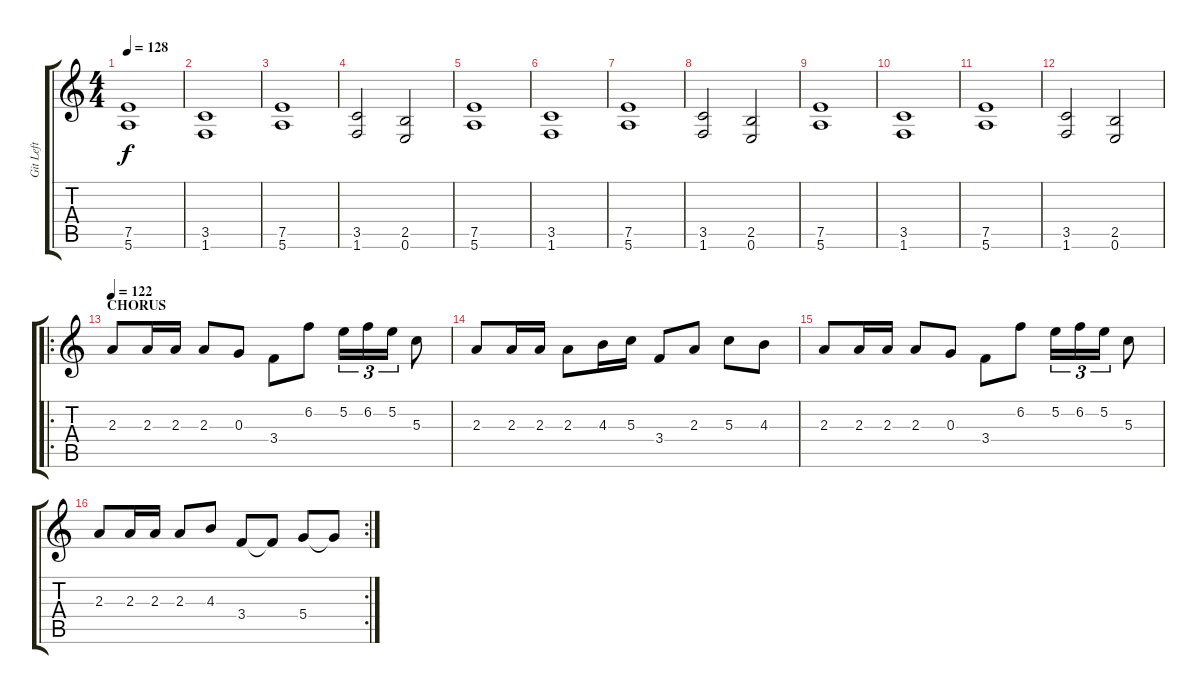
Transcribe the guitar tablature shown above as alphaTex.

\track ("Git Left" "Git Left") {instrument distortionguitar}
\staff {score tabs}
\tuning (E4 B3 G3 D3 A2 E2) {hide}
\ts (4 4)
\tempo 128
\clef g2
\ks c
(7.5 5.6).1{dy f} |
(3.5 1.6).1 |
(7.5 5.6).1 |
(3.5 1.6).2 (2.5 0.6).2 |
(7.5 5.6).1 |
(3.5 1.6).1 |
(7.5 5.6).1 |
(3.5 1.6).2 (2.5 0.6).2 |
(7.5 5.6).1 |
(3.5 1.6).1 |
(7.5 5.6).1 |
(3.5 1.6).2 (2.5 0.6).2 |
\ro
\section ("" "CHORUS")
\tempo 122
2.3.8 2.3.16 2.3.16 2.3.8 0.3.8 3.4.8 6.2.8 5.2.16{tu (3 2)} 6.2.16{tu (3 2)} 5.2.16{tu (3 2)} 5.3.8 |
2.3.8 2.3.16 2.3.16 2.3.8 4.3.16 5.3.16 3.4.8 2.3.8 5.3.8 4.3.8 |
2.3.8 2.3.16 2.3.16 2.3.8 0.3.8 3.4.8 6.2.8 5.2.16{tu (3 2)} 6.2.16{tu (3 2)} 5.2.16{tu (3 2)} 5.3.8 |
\rc 2
2.3.8 2.3.16 2.3.16 2.3.8 4.3.8 3.4.8 3.4{t}.8 5.4.8 5.4{t}.8
